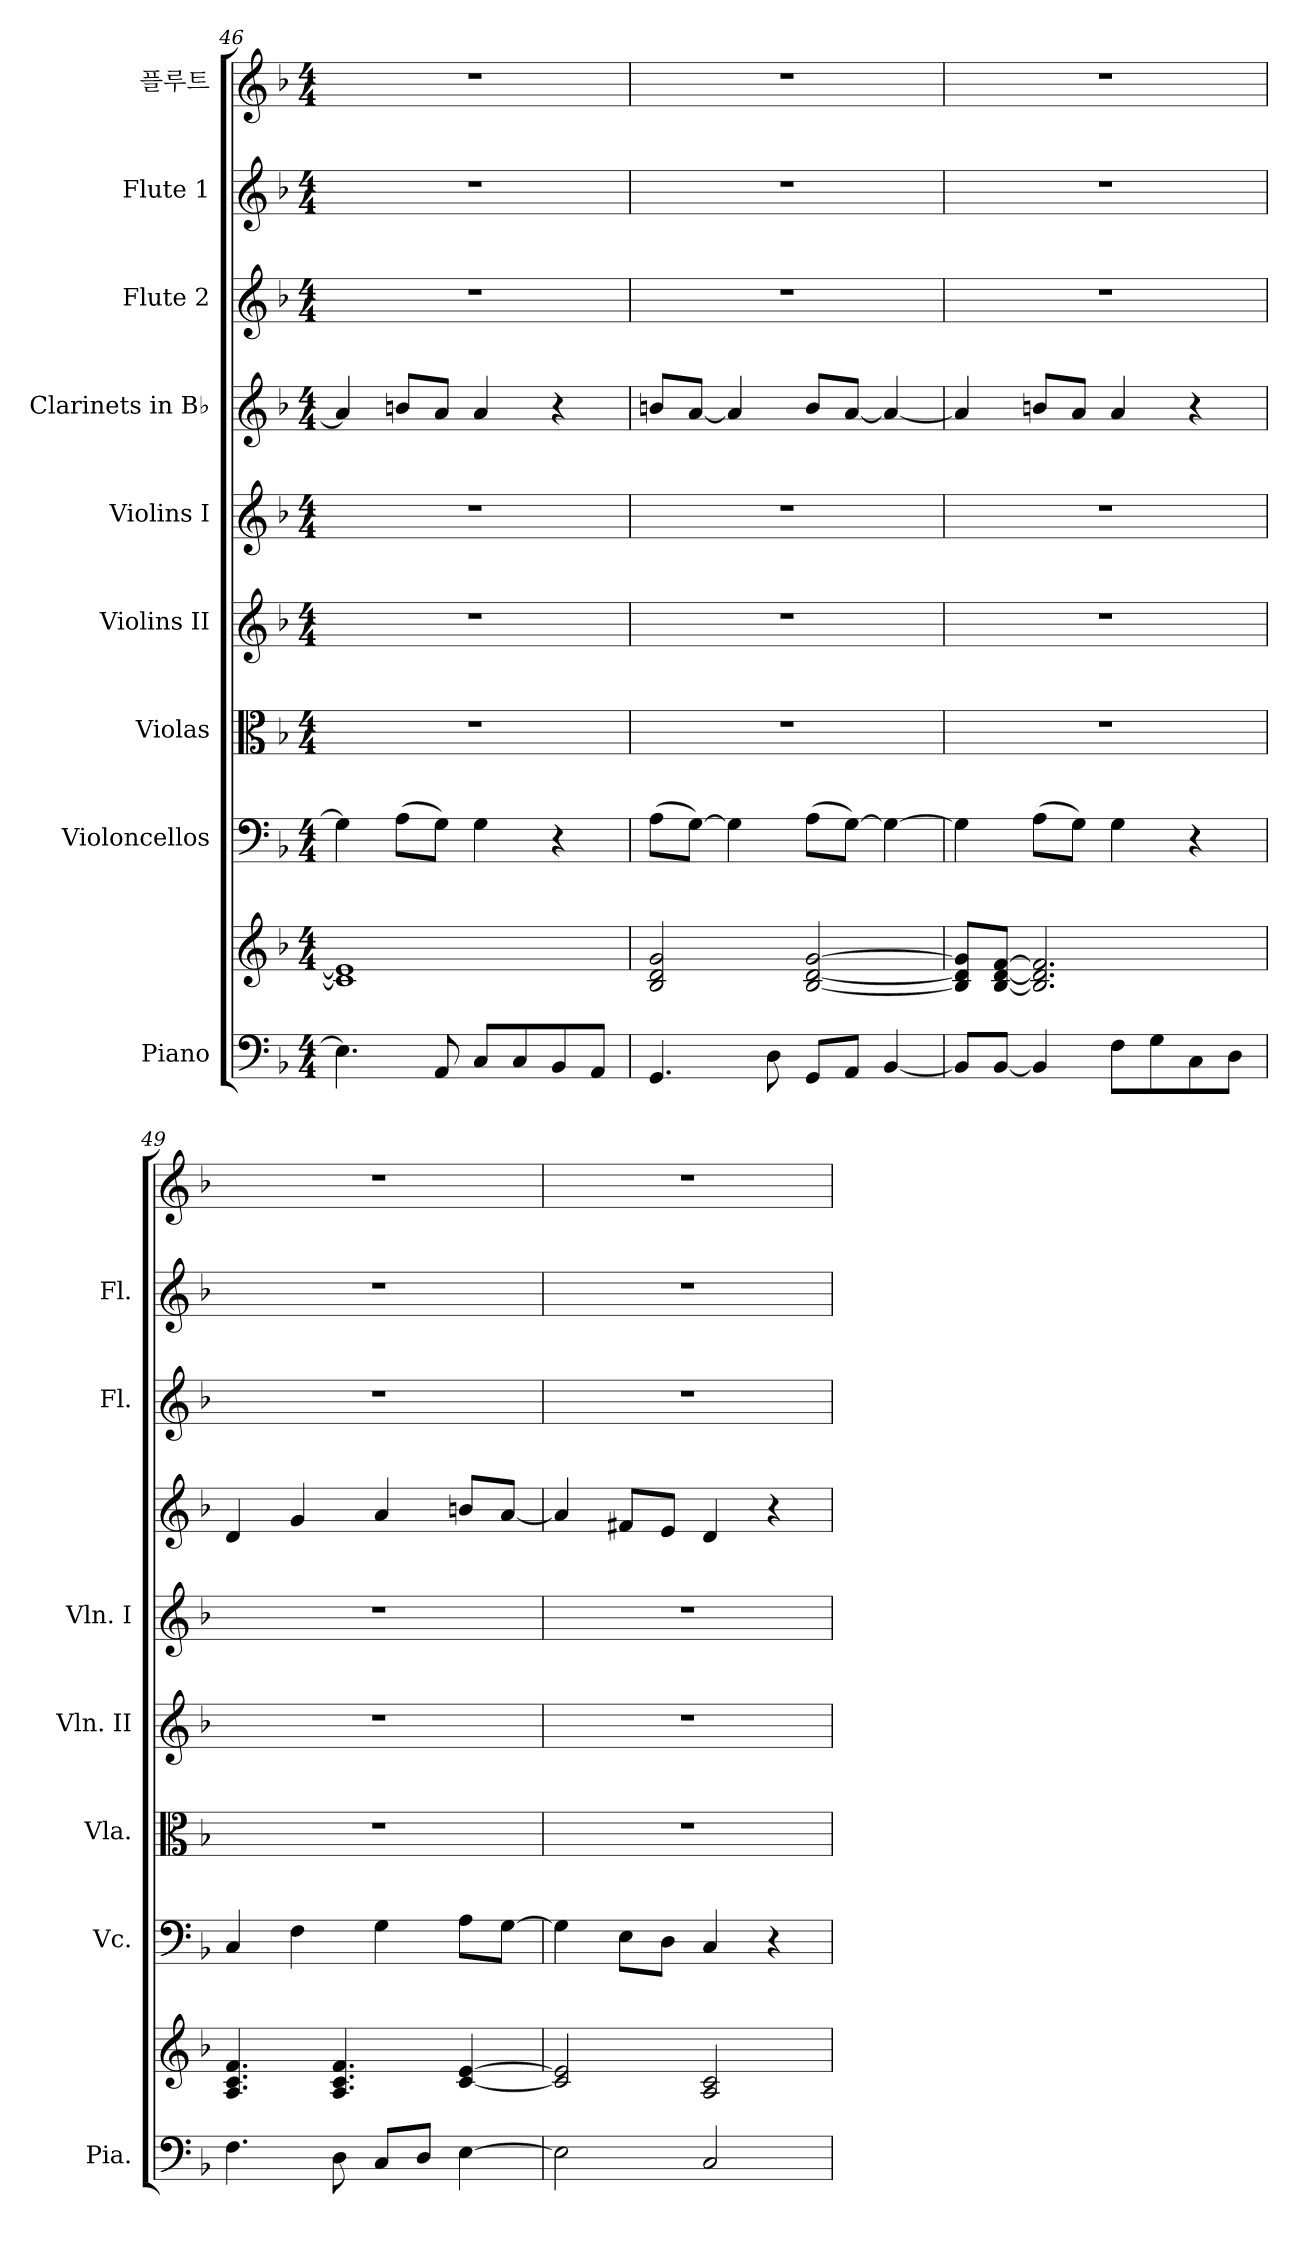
**kern	**kern	**kern	**kern	**kern	**kern	**kern	**kern	**kern	**kern
*part9	*part9	*part8	*part7	*part6	*part5	*part4	*part3	*part2	*part1
*staff10	*staff9	*staff8	*staff7	*staff6	*staff5	*staff4	*staff3	*staff2	*staff1
*I"Piano	*	*I"Violoncellos	*I"Violas	*I"Violins II	*I"Violins I	*I"Clarinets in B♭	*I"Flute 2	*I"Flute 1	*I"플루트
*I'Pia.	*	*I'Vc.	*I'Vla.	*I'Vln. II	*I'Vln. I	*	*I'Fl.	*I'Fl.	*
*clefF4	*clefG2	*clefF4	*clefC3	*clefG2	*clefG2	*clefG2	*clefG2	*clefG2	*clefG2
*	*	*	*	*	*	*ITrd1c2	*	*	*
*k[b-]	*k[b-]	*k[b-]	*k[b-]	*k[b-]	*k[b-]	*k[b-e-a-]	*k[b-]	*k[b-]	*k[b-]
*M4/4	*M4/4	*M4/4	*M4/4	*M4/4	*M4/4	*M4/4	*M4/4	*M4/4	*M4/4
=46	=46	=46	=46	=46	=46	=46	=46	=46	=46
4.E\]	1c] 1e]	4G\]	1r	1r	1r	4g/]	1r	1r	1r
.	.	(>8A\L	.	.	.	8an/L	.	.	.
8AA/	.	8G\J)	.	.	.	8g/J	.	.	.
8C/L	.	4G\	.	.	.	4g/	.	.	.
8C/	.	.	.	.	.	.	.	.	.
8BB-/	.	4r	.	.	.	4r	.	.	.
8AA/J	.	.	.	.	.	.	.	.	.
!!LO:PB:g=z
=47	=47	=47	=47	=47	=47	=47	=47	=47	=47
4.GG/	2B-/ 2d/ 2g/	(>8A\L	1r	1r	1r	8an/L	1r	1r	1r
.	.	[8G\J)	.	.	.	[8g/J	.	.	.
.	.	4G\]	.	.	.	4g/]	.	.	.
8D\	.	.	.	.	.	.	.	.	.
8GG/L	[2B-/ [2d/ [2g/	(>8A\L	.	.	.	8a/L	.	.	.
8AA/J	.	[8G\J)	.	.	.	[8g/J	.	.	.
[4BB-/	.	4G\_	.	.	.	4g/_	.	.	.
=48	=48	=48	=48	=48	=48	=48	=48	=48	=48
8BB-/L]	8B-/] 8d/] 8g/]L	4G\]	1r	1r	1r	4g/]	1r	1r	1r
[8BB-/J	[8B-/ [8d/ [8f/J	.	.	.	.	.	.	.	.
4BB-/]	2.B-/] 2.d/] 2.f/]	(>8A\L	.	.	.	8an/L	.	.	.
.	.	8G\J)	.	.	.	8g/J	.	.	.
8F\L	.	4G\	.	.	.	4g/	.	.	.
8G\	.	.	.	.	.	.	.	.	.
8C\	.	4r	.	.	.	4r	.	.	.
8D\J	.	.	.	.	.	.	.	.	.
=49	=49	=49	=49	=49	=49	=49	=49	=49	=49
4.F\	4.A/ 4.c/ 4.f/	4C/	1r	1r	1r	4c/	1r	1r	1r
.	.	4F\	.	.	.	4f/	.	.	.
8D\	4.A/ 4.c/ 4.f/	.	.	.	.	.	.	.	.
8C/L	.	4G\	.	.	.	4g/	.	.	.
8D/J	.	.	.	.	.	.	.	.	.
[4E\	[4c/ [4e/	8A\L	.	.	.	8an/L	.	.	.
.	.	[8G\J	.	.	.	[8g/J	.	.	.
=50	=50	=50	=50	=50	=50	=50	=50	=50	=50
2E\]	2c/] 2e/]	4G\]	1r	1r	1r	4g/]	1r	1r	1r
.	.	8E\L	.	.	.	8en/L	.	.	.
.	.	8D\J	.	.	.	8d/J	.	.	.
2C/	2A/ 2c/	4C/	.	.	.	4c/	.	.	.
.	.	4r	.	.	.	4r	.	.	.
=	=	=	=	=	=	=	=	=	=
*-	*-	*-	*-	*-	*-	*-	*-	*-	*-
